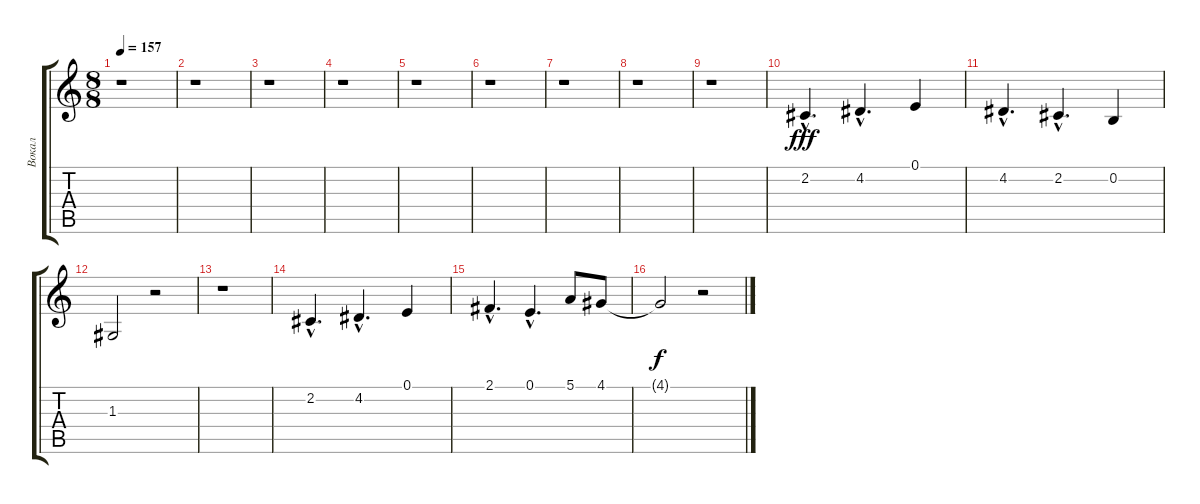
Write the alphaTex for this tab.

\track ("Вокал" "Вокал") {instrument tenorsax}
\staff {score tabs}
\tuning (E4 B3 G3 D3 A2 E2) {hide}
\ts (8 8)
\tempo 157
\clef g2
\ks c
r.1{dy fff instrument tenorsax} |
r.1 |
r.1 |
r.1 |
r.1 |
r.1 |
r.1 |
r.1 |
r.1 |
2.2{hac}.4{d} 4.2{hac}.4{d} 0.1.4 |
4.2{hac}.4{d} 2.2{hac}.4{d} 0.2.4 |
1.3.2 r.2 |
r.1 |
2.2{hac}.4{d} 4.2{hac}.4{d} 0.1.4 |
2.1{hac}.4{d} 0.1{hac}.4{d} 5.1.8 4.1.8 |
4.1{t}.2{dy f} r.2
